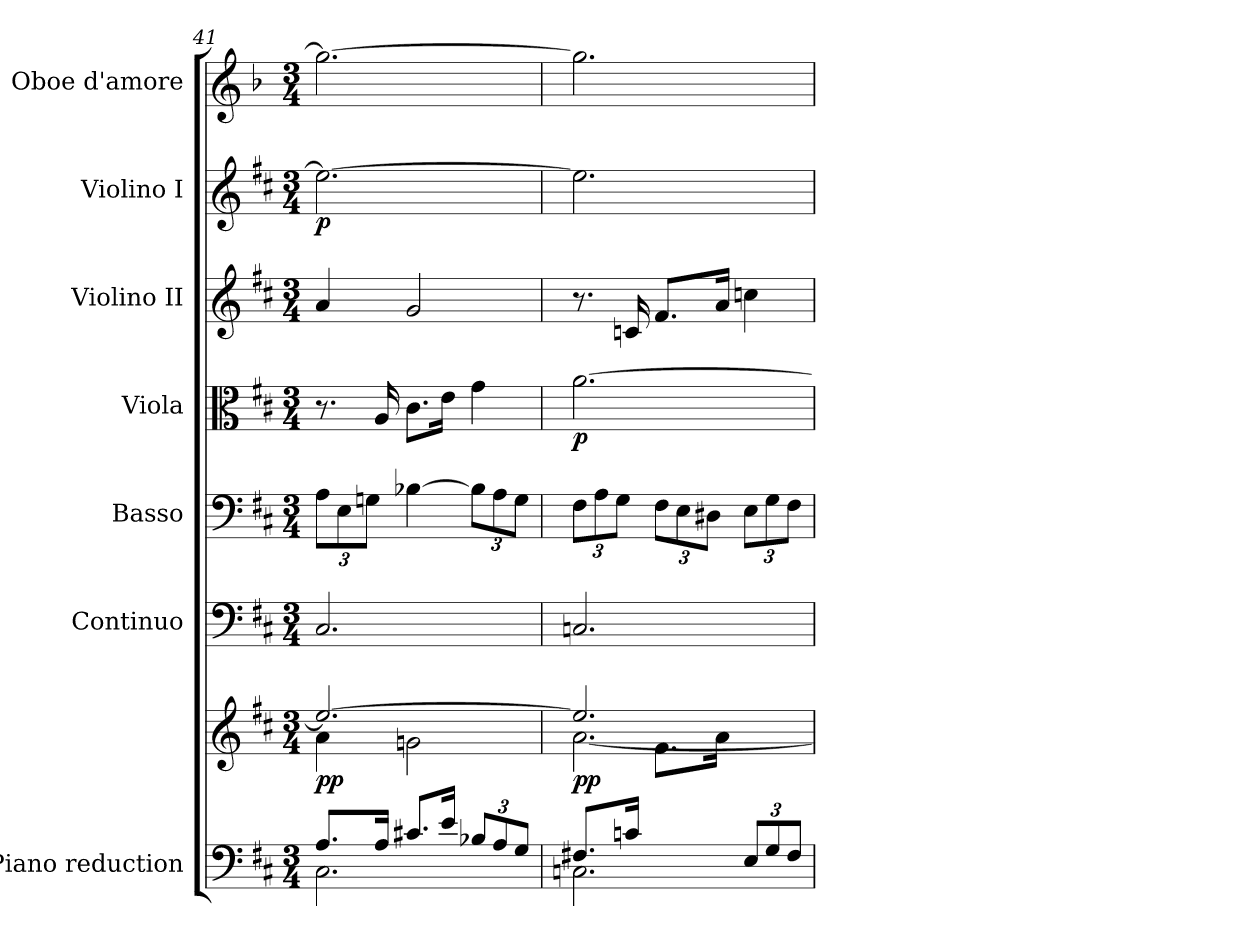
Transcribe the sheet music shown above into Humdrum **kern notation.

**kern	**kern	**dynam	**kern	**kern	**kern	**dynam	**kern	**dynam	**kern	**dynam	**kern
*part7	*part7	*part7	*part6	*part5	*part4	*part4	*part3	*part3	*part2	*part2	*part1
*staff8	*staff7	*staff7/8	*staff6	*staff5	*staff4	*staff4	*staff3	*staff3	*staff2	*staff2	*staff1
*I"Piano reduction	*	*	*I"Continuo	*I"Basso	*I"Viola	*	*I"Violino II	*	*I"Violino I	*	*I"Oboe d'amore
*I'Pno	*	*	*	*	*	*	*	*	*	*	*I'Ob
*clefF4	*clefG2	*	*clefF4	*clefF4	*clefC3	*	*clefG2	*	*clefG2	*	*clefG2
*	*	*	*	*	*	*	*	*	*	*	*ITrd2c3
*k[f#c#]	*k[f#c#]	*	*k[f#c#]	*k[f#c#]	*k[f#c#]	*	*k[f#c#]	*	*k[f#c#]	*	*k[f#c#]
*M3/4	*M3/4	*	*M3/4	*M3/4	*M3/4	*	*M3/4	*	*M3/4	*	*M3/4
=41	=41	=41	=41	=41	=41	=41	=41	=41	=41	=41	=41
*^	*^	*	*	*	*	*	*	*	*	*	*
*	*	*	*	*	*	*Xbrackettup	*	*	*	*	*	*	*
!	!	!	!	!LO:DY:b	!	!	!	!	!	!	!	!LO:DY:b	!
*	*	*	*^	*	*	*	*	*	*	*	*	*	*
8.A/L	2.C#\	2.ee/_	4a\	8.ryy	pp	2.C#/	12A\L	8.r	.	4a/	.	2.ee\_	p	2.ee\_
.	.	.	.	.	.	.	12E\	.	.	.	.	.	.	.
.	.	.	.	.	.	.	12Gn\J	.	.	.	.	.	.	.
!	!	!	!	!	!LO:DY:b	!	!	!	!	!	!	!	!	!
!	!	!	!	!	!LO:DY:n=1:b	!	!	!	!LO:DY:b	!	!	!	!	!
!	!	!	!	!	!	!	!	!	!LO:DY:n=1:b	!	!	!	!	!
16A/Jk	.	.	.	2ryy	other-dynamics f	.	.	16A/	other-dynamics f	.	.	.	.	.
8.c#X/L	.	.	2gn\	.	.	.	[4B-X\	8.c#\L	.	2g/	.	.	.	.
16e/Jk	.	.	.	.	.	.	.	16e\Jk	.	.	.	.	.	.
*Xbrackettup	*	*	*	*	*	*	*	*	*	*	*	*	*	*
12B-X/L	.	.	.	.	.	.	12B-\L]	4g\	.	.	.	.	.	.
12A/	.	.	.	.	.	.	12A\	.	.	.	.	.	.	.
12G/J	.	.	.	.	.	.	12G\J	.	.	.	.	.	.	.
.	.	.	.	16ryy	.	.	.	.	.	.	.	.	.	.
=42	=42	=42	=42	=42	=42	=42	=42	=42	=42	=42	=42	=42	=42	=42
!	!	!	!	!	!LO:DY:b	!	!	!	!LO:DY:b	!	!	!	!	!
*	*	*	*	*^	*	*	*	*	*	*	*	*	*	*
8.F#X/L	2.Cn\	2.ee/]	[>2.a\	4ryy	8.ryy	pp	2.Cn/	12F#\L	[2.a\	p	8.r	.	2.ee\]	.	2.ee\]
.	.	.	.	.	.	.	.	12A\	.	.	.	.	.	.	.
.	.	.	.	.	.	.	.	12G\J	.	.	.	.	.	.	.
!	!	!	!	!	!	!LO:DY:b	!	!	!	!	!	!	!	!	!
!	!	!	!	!	!	!LO:DY:n=1:b	!	!	!	!	!	!LO:DY:b	!	!	!
!	!	!	!	!	!	!	!	!	!	!	!	!LO:DY:n=1:b	!	!	!
16cn/Jk	.	.	.	.	2ryy	other-dynamics f	.	.	.	.	16cn/	other-dynamics f	.	.	.
4ryy	.	.	.	8.f#\L	.	.	.	12F#\L	.	.	8.f#/L	.	.	.	.
.	.	.	.	.	.	.	.	12E\	.	.	.	.	.	.	.
.	.	.	.	.	.	.	.	12D#X\J	.	.	.	.	.	.	.
.	.	.	.	16a\Jk	.	.	.	.	.	.	16a/Jk	.	.	.	.
12E/L	.	.	.	4ryy	.	.	.	12E\L	.	.	4ccn\	.	.	.	.
12G/	.	.	.	.	.	.	.	12G\	.	.	.	.	.	.	.
12F#/J	.	.	.	.	.	.	.	12F#\J	.	.	.	.	.	.	.
.	.	.	.	.	16ryy	.	.	.	.	.	.	.	.	.	.
*v	*v	*	*	*	*	*	*	*	*	*	*	*	*	*	*
*	*v	*v	*v	*v	*	*	*	*	*	*	*	*	*	*
=	=	=	=	=	=	=	=	=	=	=	=
*-	*-	*-	*-	*-	*-	*-	*-	*-	*-	*-	*-
